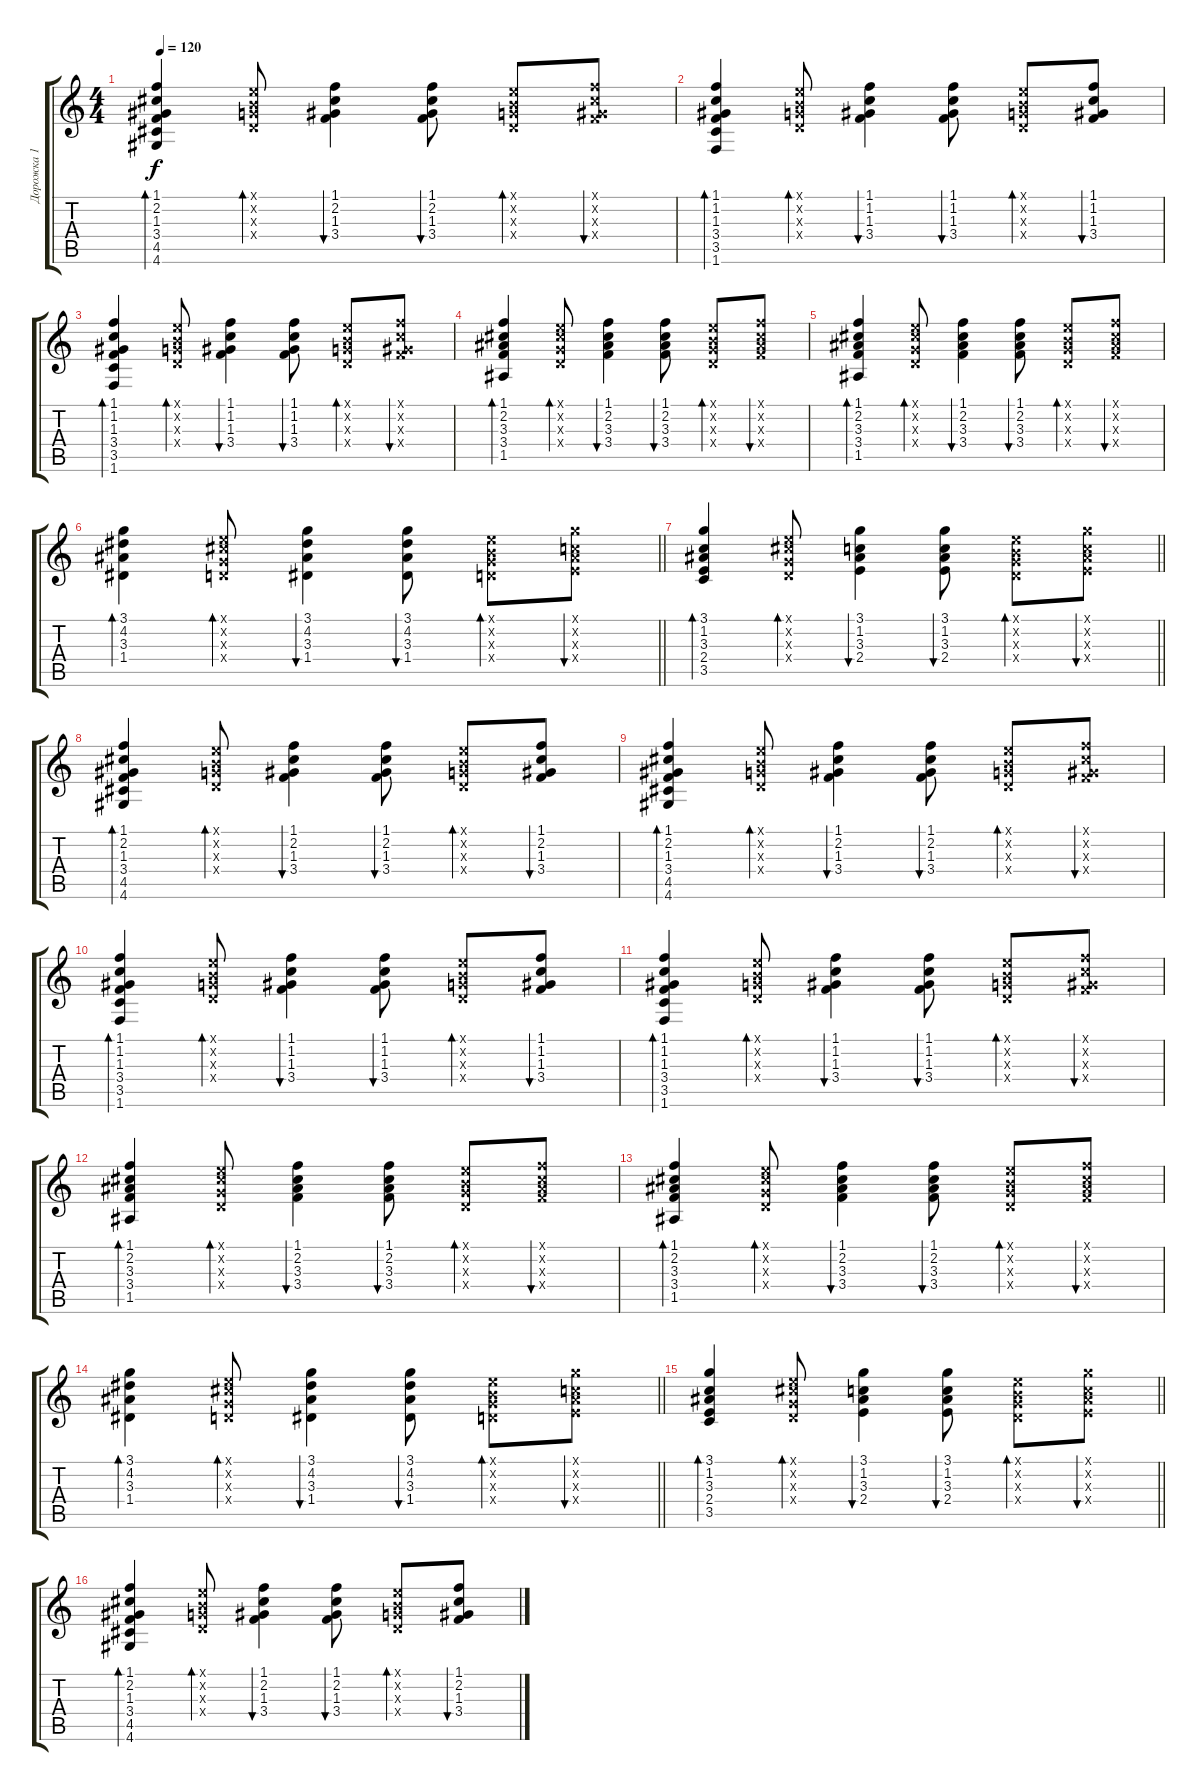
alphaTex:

\track ("Дорожка 1" "Дорожка 1") {instrument acousticguitarsteel}
\staff {score tabs}
\tuning (E4 B3 G3 D3 A2 E2) {hide}
\ts (4 4)
\tempo 120
\clef g2
\ks c
(1.1 2.2 1.3 3.4 4.5 4.6).4{bd 60 dy f} (0.1{x} 0.2{x} 0.3{x} 0.4{x}).8{bd 60} (1.1 2.2 1.3 3.4).4{bu 60} (1.1 2.2 1.3 3.4).8{bu 60} (0.1{x} 0.2{x} 0.3{x} 0.4{x}).8{bd 60} (1.1{x} 2.2{x} 1.3{x} 3.4{x}).8{bu 60} |
(1.1 1.2 1.3 3.4 3.5 1.6).4{bd 60} (0.1{x} 0.2{x} 0.3{x} 0.4{x}).8{bd 60} (1.1 1.2 1.3 3.4).4{bu 60} (1.1 1.2 1.3 3.4).8{bu 60} (0.1{x} 0.2{x} 0.3{x} 0.4{x}).8{bd 60} (1.1 1.2 1.3 3.4).8{bu 60} |
(1.1 1.2 1.3 3.4 3.5 1.6).4{bd 60} (0.1{x} 0.2{x} 0.3{x} 0.4{x}).8{bd 60} (1.1 1.2 1.3 3.4).4{bu 60} (1.1 1.2 1.3 3.4).8{bu 60} (0.1{x} 0.2{x} 0.3{x} 0.4{x}).8{bd 60} (1.1{x} 1.2{x} 1.3{x} 3.4{x}).8{bu 60} |
(1.1 2.2 3.3 3.4 1.5).4{bd 60} (0.1{x} 2.2{x} 0.3{x} 0.4{x}).8{bd 60} (1.1 2.2 3.3 3.4).4{bu 60} (1.1 2.2 3.3 3.4).8{bu 60} (0.1{x} 0.2{x} 0.3{x} 0.4{x}).8{bd 60} (1.1{x} 2.2{x} 3.3{x} 3.4{x}).8{bu 60} |
(1.1 2.2 3.3 3.4 1.5).4{bd 60} (0.1{x} 2.2{x} 0.3{x} 0.4{x}).8{bd 60} (1.1 2.2 3.3 3.4).4{bu 60} (1.1 2.2 3.3 3.4).8{bu 60} (0.1{x} 0.2{x} 0.3{x} 0.4{x}).8{bd 60} (1.1{x} 2.2{x} 3.3{x} 3.4{x}).8{bu 60} |
\barLineRight lightlight
(3.1 4.2 3.3 1.4).4{bd 60} (0.1{x} 2.2{x} 0.3{x} 0.4{x}).8{bd 60} (3.1 4.2 3.3 1.4).4{bu 60} (3.1 4.2 3.3 1.4).8{bu 60} (0.1{x} 0.2{x} 0.3{x} 0.4{x}).8{bd 60} (3.1{x} 1.2{x} 3.3{x} 2.4{x}).8{bu 60} |
\barLineRight lightlight
(3.1 1.2 3.3 2.4 3.5).4{bd 60} (0.1{x} 2.2{x} 0.3{x} 0.4{x}).8{bd 60} (3.1 1.2 3.3 2.4).4{bu 60} (3.1 1.2 3.3 2.4).8{bu 60} (0.1{x} 0.2{x} 0.3{x} 0.4{x}).8{bd 60} (3.1{x} 1.2{x} 3.3{x} 2.4{x}).8{bu 60} |
(1.1 2.2 1.3 3.4 4.5 4.6).4{bd 60} (0.1{x} 0.2{x} 0.3{x} 0.4{x}).8{bd 60} (1.1 2.2 1.3 3.4).4{bu 60} (1.1 2.2 1.3 3.4).8{bu 60} (0.1{x} 0.2{x} 0.3{x} 0.4{x}).8{bd 60} (1.1 2.2 1.3 3.4).8{bu 60} |
(1.1 2.2 1.3 3.4 4.5 4.6).4{bd 60} (0.1{x} 0.2{x} 0.3{x} 0.4{x}).8{bd 60} (1.1 2.2 1.3 3.4).4{bu 60} (1.1 2.2 1.3 3.4).8{bu 60} (0.1{x} 0.2{x} 0.3{x} 0.4{x}).8{bd 60} (1.1{x} 2.2{x} 1.3{x} 3.4{x}).8{bu 60} |
(1.1 1.2 1.3 3.4 3.5 1.6).4{bd 60} (0.1{x} 0.2{x} 0.3{x} 0.4{x}).8{bd 60} (1.1 1.2 1.3 3.4).4{bu 60} (1.1 1.2 1.3 3.4).8{bu 60} (0.1{x} 0.2{x} 0.3{x} 0.4{x}).8{bd 60} (1.1 1.2 1.3 3.4).8{bu 60} |
(1.1 1.2 1.3 3.4 3.5 1.6).4{bd 60} (0.1{x} 0.2{x} 0.3{x} 0.4{x}).8{bd 60} (1.1 1.2 1.3 3.4).4{bu 60} (1.1 1.2 1.3 3.4).8{bu 60} (0.1{x} 0.2{x} 0.3{x} 0.4{x}).8{bd 60} (1.1{x} 1.2{x} 1.3{x} 3.4{x}).8{bu 60} |
(1.1 2.2 3.3 3.4 1.5).4{bd 60} (0.1{x} 2.2{x} 0.3{x} 0.4{x}).8{bd 60} (1.1 2.2 3.3 3.4).4{bu 60} (1.1 2.2 3.3 3.4).8{bu 60} (0.1{x} 0.2{x} 0.3{x} 0.4{x}).8{bd 60} (1.1{x} 2.2{x} 3.3{x} 3.4{x}).8{bu 60} |
(1.1 2.2 3.3 3.4 1.5).4{bd 60} (0.1{x} 2.2{x} 0.3{x} 0.4{x}).8{bd 60} (1.1 2.2 3.3 3.4).4{bu 60} (1.1 2.2 3.3 3.4).8{bu 60} (0.1{x} 0.2{x} 0.3{x} 0.4{x}).8{bd 60} (1.1{x} 2.2{x} 3.3{x} 3.4{x}).8{bu 60} |
\barLineRight lightlight
(3.1 4.2 3.3 1.4).4{bd 60} (0.1{x} 2.2{x} 0.3{x} 0.4{x}).8{bd 60} (3.1 4.2 3.3 1.4).4{bu 60} (3.1 4.2 3.3 1.4).8{bu 60} (0.1{x} 0.2{x} 0.3{x} 0.4{x}).8{bd 60} (3.1{x} 1.2{x} 3.3{x} 2.4{x}).8{bu 60} |
\barLineRight lightlight
(3.1 1.2 3.3 2.4 3.5).4{bd 60} (0.1{x} 2.2{x} 0.3{x} 0.4{x}).8{bd 60} (3.1 1.2 3.3 2.4).4{bu 60} (3.1 1.2 3.3 2.4).8{bu 60} (0.1{x} 0.2{x} 0.3{x} 0.4{x}).8{bd 60} (3.1{x} 1.2{x} 3.3{x} 2.4{x}).8{bu 60} |
(1.1 2.2 1.3 3.4 4.5 4.6).4{bd 60} (0.1{x} 0.2{x} 0.3{x} 0.4{x}).8{bd 60} (1.1 2.2 1.3 3.4).4{bu 60} (1.1 2.2 1.3 3.4).8{bu 60} (0.1{x} 0.2{x} 0.3{x} 0.4{x}).8{bd 60} (1.1 2.2 1.3 3.4).8{bu 60}
